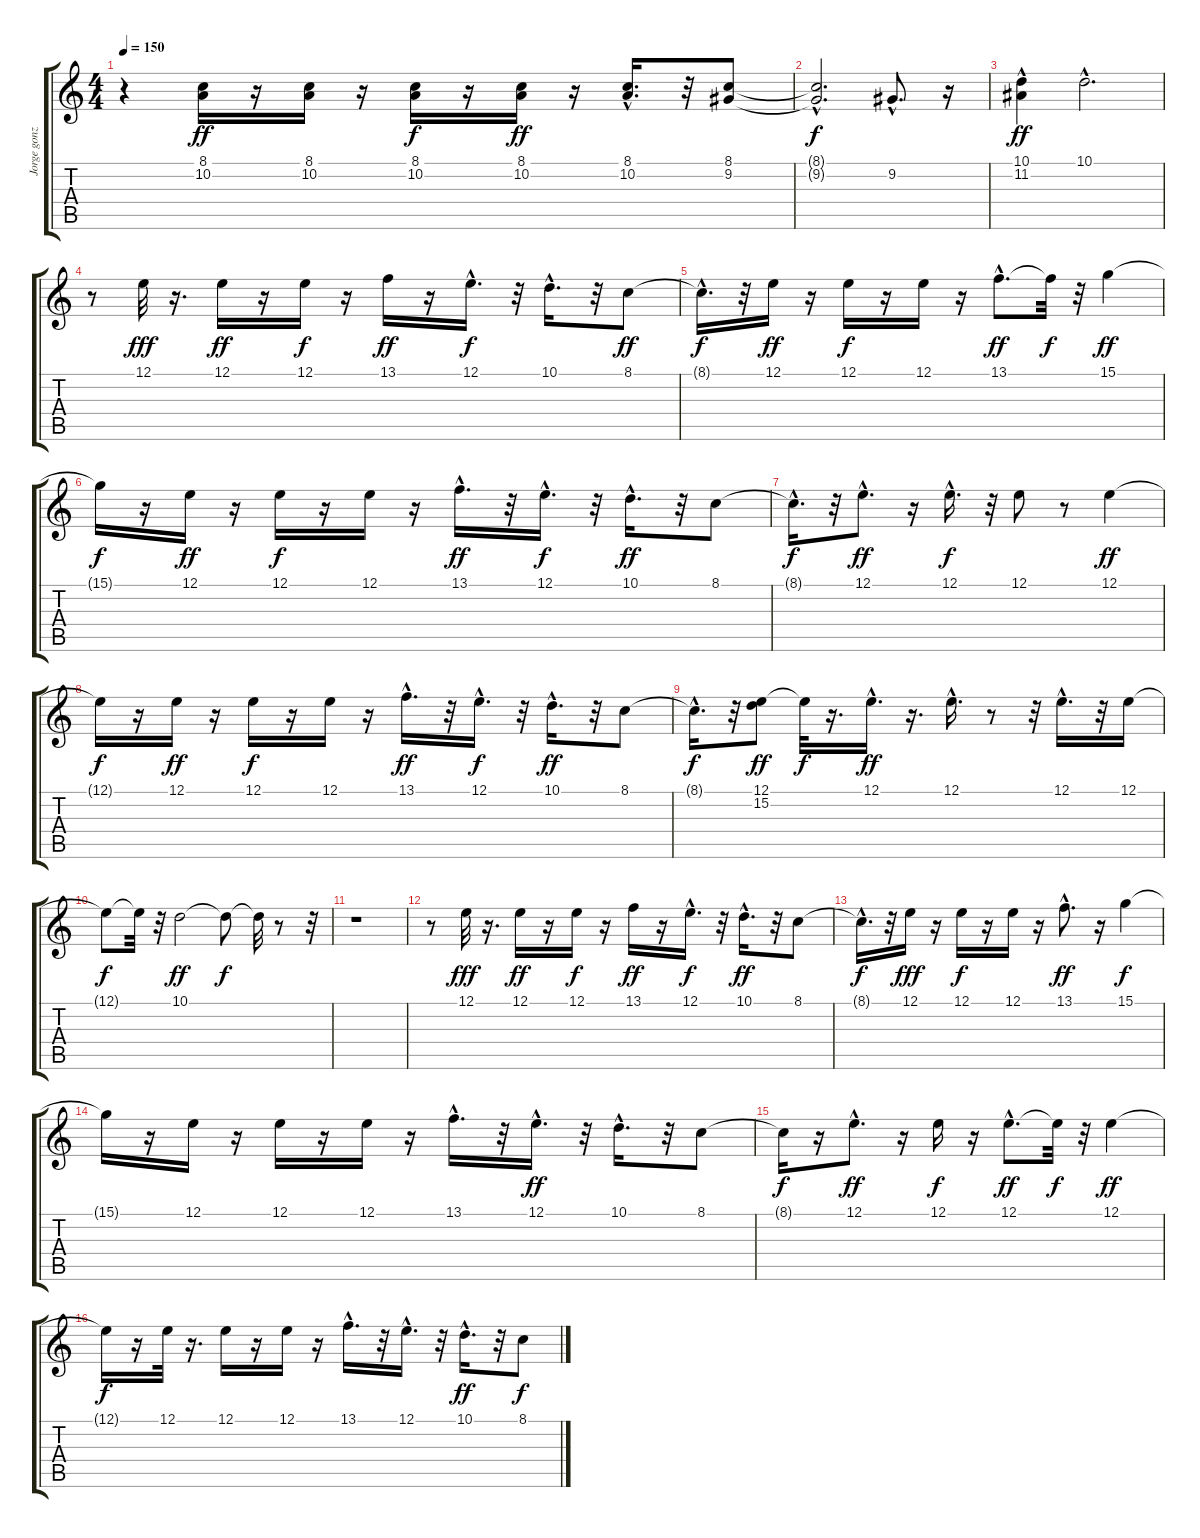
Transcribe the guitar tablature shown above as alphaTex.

\track ("Jorge gonzalez - Voz" "Jorge gonz") {instrument fx4atmosphere}
\staff {score tabs}
\tuning (E4 B3 G3 D3 A2 E2) {hide}
\ts (4 4)
\tempo 150
\clef g2
\ks c
r.4{dy f} (8.1 10.2).16{dy ff} r.16 (8.1 10.2).16 r.16 (8.1 10.2).16{dy f} r.16 (8.1 10.2).16{dy ff} r.16 (8.1 10.2{hac}).16{d} r.32 (8.1 9.2).8 |
(8.1{hac t} 9.2{t}).2{d dy f} 9.2{hac}.8{d} r.16 |
(10.1 11.2{hac}).4{dy ff} 10.1{hac}.2{d} |
r.8 12.1.32{dy fff} r.16{d} 12.1.16{dy ff} r.16 12.1.16{dy f} r.16 13.1.16{dy ff} r.16 12.1{hac}.16{d dy f} r.32 10.1{hac}.16{d} r.32 8.1.8{dy ff} |
8.1{hac t}.16{d dy f} r.32 12.1.16{dy ff} r.16 12.1.16{dy f} r.16 12.1.16 r.16 13.1{hac}.8{d dy ff} 13.1{t}.32{dy f} r.32 15.1.4{dy ff} |
15.1{t}.16{dy f} r.16 12.1.16{dy ff} r.16 12.1.16{dy f} r.16 12.1.16 r.16 13.1{hac}.16{d dy ff} r.32 12.1{hac}.16{d dy f} r.32 10.1{hac}.16{d dy ff} r.32 8.1.8 |
8.1{hac t}.16{d dy f} r.32 12.1{hac}.8{d dy ff} r.16 12.1{hac}.16{d dy f} r.32 12.1.8 r.8 12.1.4{dy ff} |
12.1{t}.16{dy f} r.16 12.1.16{dy ff} r.16 12.1.16{dy f} r.16 12.1.16 r.16 13.1{hac}.16{d dy ff} r.32 12.1{hac}.16{d dy f} r.32 10.1{hac}.16{d dy ff} r.32 8.1.8 |
8.1{hac t}.16{d dy f} r.32 (12.1 15.2).8{dy ff} 12.1{t}.32{dy f} r.16{d} 12.1{hac}.16{d dy ff} r.16{d} 12.1{hac}.16{d} r.8 r.32 12.1{hac}.16{d} r.32 12.1.16 |
12.1{t}.8{dy f} 12.1{t}.32 r.32 10.1.2{dy ff} 10.1{t}.8{dy f} 10.1{t}.32 r.8 r.32 |
r.1 |
r.8 12.1.32{dy fff} r.16{d} 12.1.16{dy ff} r.16 12.1.16{dy f} r.16 13.1.16{dy ff} r.16 12.1{hac}.16{d dy f} r.32 10.1{hac}.16{d dy ff} r.32 8.1.8 |
8.1{hac t}.16{d dy f} r.32 12.1.16{dy fff} r.16 12.1.16{dy f} r.16 12.1.16 r.16 13.1{hac}.8{d dy ff} r.16 15.1.4{dy f} |
15.1{t}.16 r.16 12.1.16 r.16 12.1.16 r.16 12.1.16 r.16 13.1{hac}.16{d} r.32 12.1{hac}.16{d dy ff} r.32 10.1{hac}.16{d} r.32 8.1.8 |
8.1{t}.16{dy f} r.16 12.1{hac}.8{d dy ff} r.16 12.1.16{dy f} r.16 12.1{hac}.8{d dy ff} 12.1{t}.32{dy f} r.32 12.1.4{dy ff} |
12.1{t}.16{dy f} r.16 12.1.32 r.16{d} 12.1.16 r.16 12.1.16 r.16 13.1{hac}.16{d} r.32 12.1{hac}.16{d} r.32 10.1{hac}.16{d dy ff} r.32 8.1.8{dy f}
